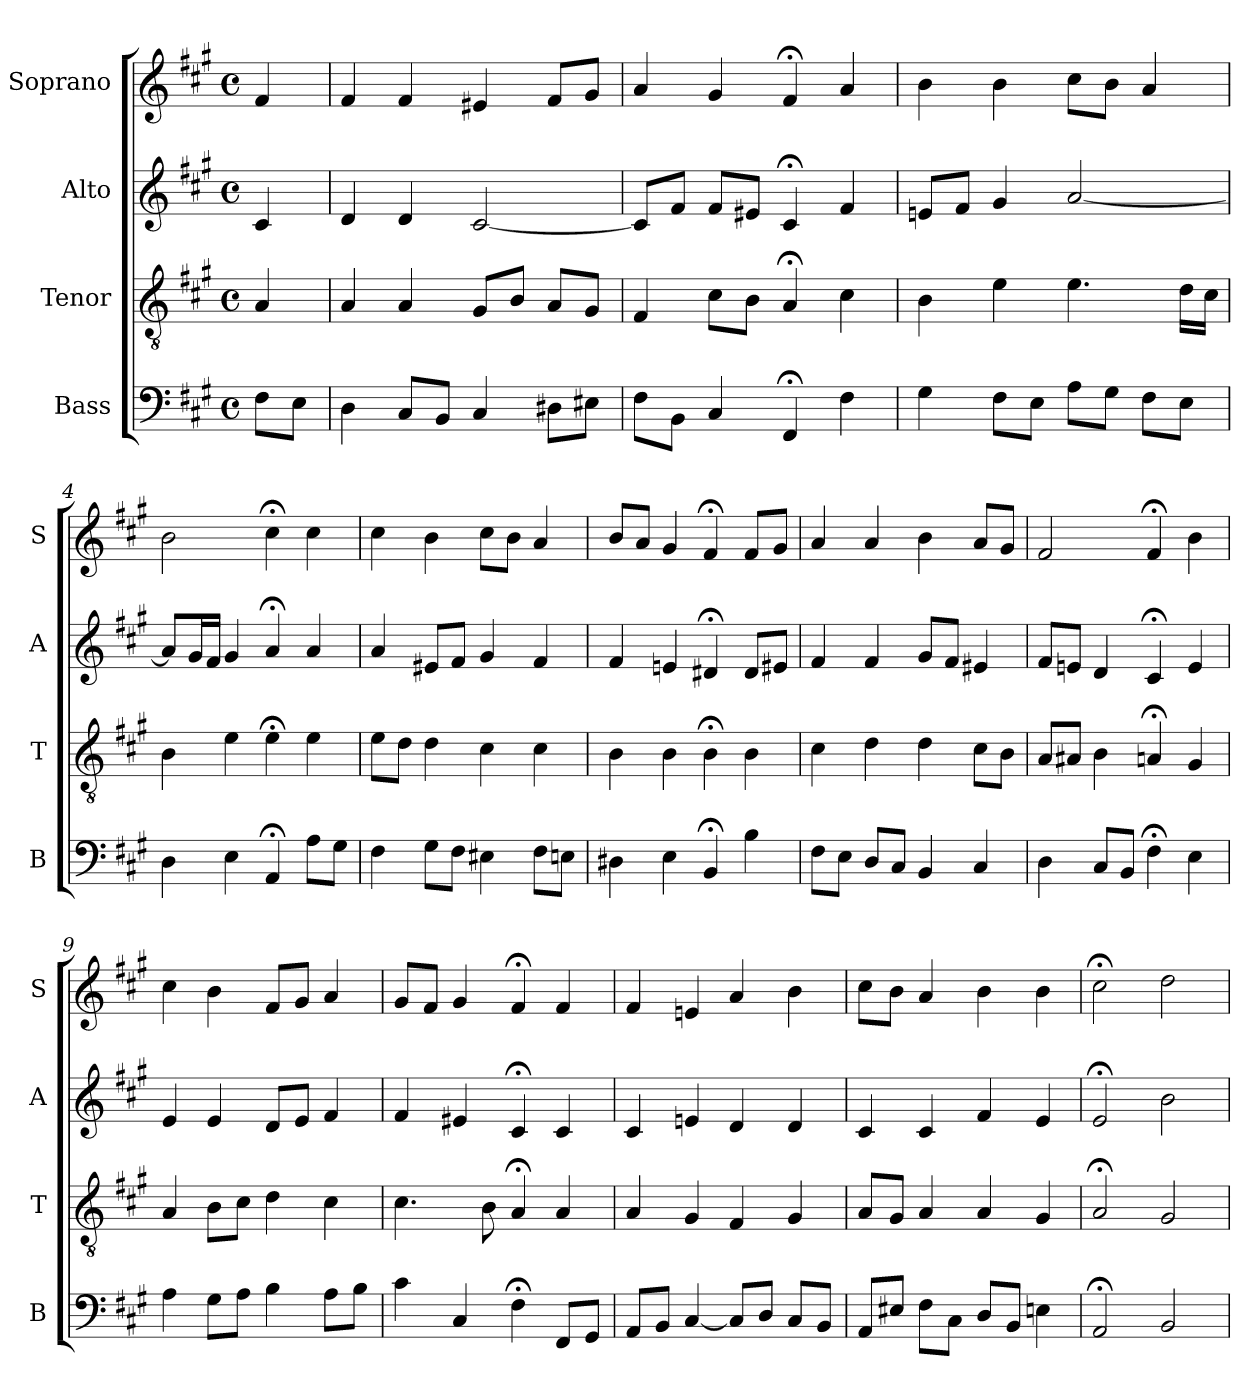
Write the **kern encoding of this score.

**kern	**kern	**kern	**kern
*part4	*part3	*part2	*part1
*staff4	*staff3	*staff2	*staff1
*I"Bass	*I"Tenor	*I"Alto	*I"Soprano
*I'B	*I'T	*I'A	*I'S
*clefF4	*clefGv2	*clefG2	*clefG2
*k[f#c#g#]	*k[f#c#g#]	*k[f#c#g#]	*k[f#c#g#]
*f#:	*f#:	*f#:	*f#:
*M4/4	*M4/4	*M4/4	*M4/4
*met(c)	*met(c)	*met(c)	*met(c)
*MM100	*MM100	*MM100	*MM100
=	=	=	=
8F#L	4A	4c#	4f#
8EJ	.	.	.
=1	=1	=1	=1
4D	4A	4d	4f#
8C#L	4A	4d	4f#
8BBJ	.	.	.
4C#	8G#L	[2c#	4e#X
.	8BJ	.	.
8D#XL	8AL	.	8f#L
8E#XJ	8G#J	.	8g#J
=2	=2	=2	=2
8F#L	4F#	8c#L]	4a
8BBJ	.	8f#J	.
4C#	8c#L	8f#L	4g#
.	8BJ	8e#XJ	.
4FF#;<	4A;<	4c#;<	4f#;<
4F#	4c#	4f#	4a
=3	=3	=3	=3
4G#	4B	8enL	4b
.	.	8f#J	.
8F#L	4e	4g#	4b
8EJ	.	.	.
8AL	4.e	[2a	8cc#L
8G#J	.	.	8bJ
8F#L	.	.	4a
8EJ	16dLL	.	.
.	16c#JJ	.	.
=4	=4	=4	=4
4D	4B	8aL]	2b
.	.	16g#L	.
.	.	16f#JJ	.
4E	4e	4g#	.
4AA;<	4e;<	4a;<	4cc#;<
8AL	4e	4a	4cc#
8G#J	.	.	.
=5	=5	=5	=5
4F#	8eL	4a	4cc#
.	8dJ	.	.
8G#L	4d	8e#XL	4b
8F#J	.	8f#J	.
4E#X	4c#	4g#	8cc#L
.	.	.	8bJ
8F#L	4c#	4f#	4a
8EnJ	.	.	.
=6	=6	=6	=6
4D#X	4B	4f#	8bL
.	.	.	8aJ
4E	4B	4en	4g#
4BB;<	4B;<	4d#X;<	4f#;<
4B	4B	8d#L	8f#L
.	.	8e#XJ	8g#J
=7	=7	=7	=7
8F#L	4c#	4f#	4a
8EJ	.	.	.
8DL	4d	4f#	4a
8C#J	.	.	.
4BBi	4di	8g#iL	4bi
.	.	8f#J	.
4C#	8c#L	4e#X	8aL
.	8BJ	.	8g#J
=8	=8	=8	=8
4D	8AL	8f#L	2f#
.	8A#XJ	8enJ	.
8C#L	4B	4d	.
8BBJ	.	.	.
4F#;<	4An;<	4c#;<	4f#;<
4E	4G#	4e	4b
=9	=9	=9	=9
4A	4A	4e	4cc#
8G#L	8BL	4e	4b
8AJ	8c#J	.	.
4B	4d	8dL	8f#L
.	.	8eJ	8g#J
8AL	4c#	4f#	4a
8BJ	.	.	.
=10	=10	=10	=10
4c#	4.c#	4f#	8g#L
.	.	.	8f#J
4C#	.	4e#X	4g#
.	8B	.	.
4F#;<	4A;<	4c#;<	4f#;<
8FF#L	4A	4c#	4f#
8GG#J	.	.	.
=11	=11	=11	=11
8AAL	4A	4c#	4f#
8BBJ	.	.	.
[4C#	4G#	4en	4en
8C#L]	4F#	4d	4a
8DJ	.	.	.
8C#L	4G#	4d	4b
8BBJ	.	.	.
=12	=12	=12	=12
8AAL	8AL	4c#	8cc#L
8E#XJ	8G#J	.	8bJ
8F#L	4A	4c#	4a
8C#J	.	.	.
8DL	4A	4f#	4b
8BBJ	.	.	.
4En	4G#	4e	4b
=13	=13	=13	=13
2AA;<	2A;<	2e;<	2cc#;<
2BBi	2G#i	2bi	2ddi
=	=	=	=
*-	*-	*-	*-
